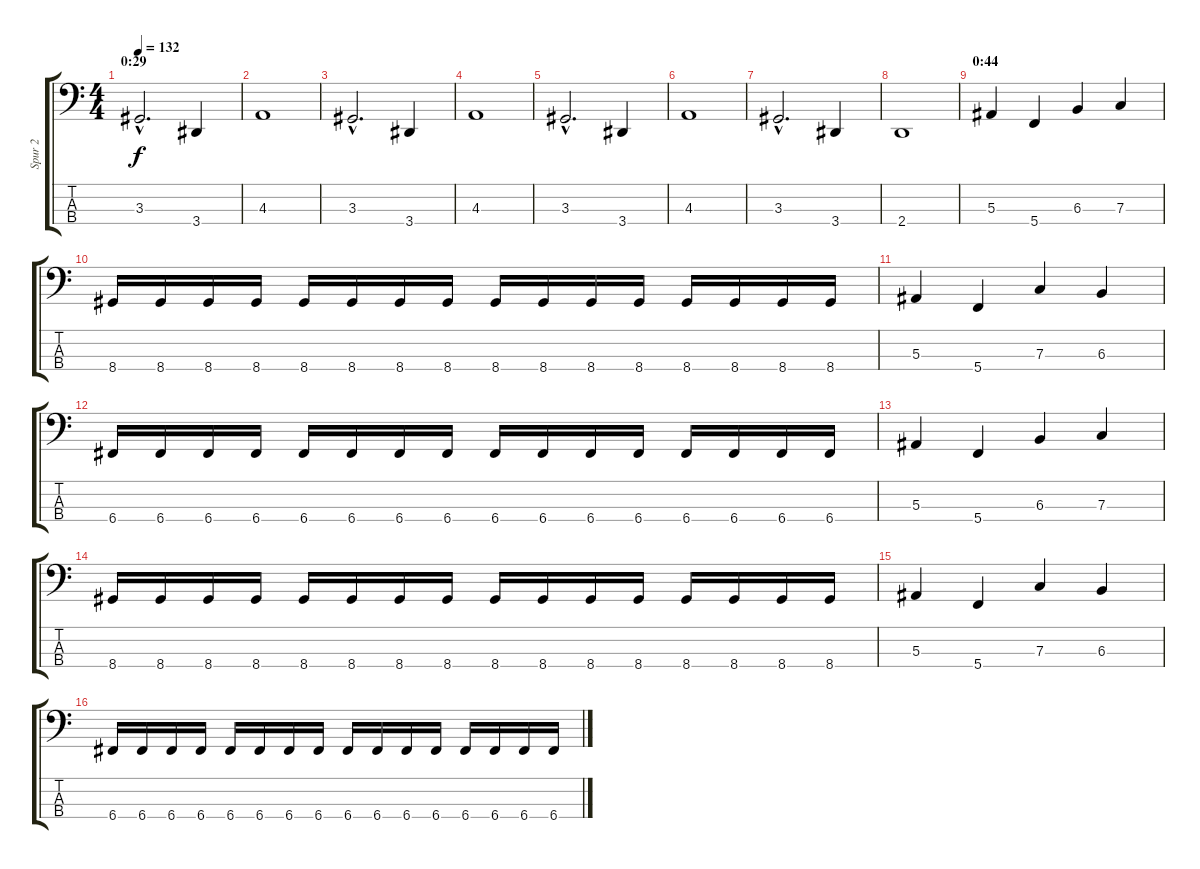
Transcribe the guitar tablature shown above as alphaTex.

\track ("Spur 2" "Spur 2") {instrument electricbassfinger}
\staff {score tabs}
\tuning (Eb2 Bb1 F1 C1) {hide}
\ts (4 4)
\section ("" "0:29")
\tempo 132
\clef f4
\ks c
3.3{hac}.2{d dy f} 3.4.4 |
4.3.1 |
3.3{hac}.2{d} 3.4.4 |
4.3.1 |
3.3{hac}.2{d} 3.4.4 |
4.3.1 |
3.3{hac}.2{d} 3.4.4 |
2.4.1 |
\section ("" "0:44")
5.3.4 5.4.4 6.3.4 7.3.4 |
8.4.16 8.4.16 8.4.16 8.4.16 8.4.16 8.4.16 8.4.16 8.4.16 8.4.16 8.4.16 8.4.16 8.4.16 8.4.16 8.4.16 8.4.16 8.4.16 |
5.3.4 5.4.4 7.3.4 6.3.4 |
6.4.16 6.4.16 6.4.16 6.4.16 6.4.16 6.4.16 6.4.16 6.4.16 6.4.16 6.4.16 6.4.16 6.4.16 6.4.16 6.4.16 6.4.16 6.4.16 |
5.3.4 5.4.4 6.3.4 7.3.4 |
8.4.16 8.4.16 8.4.16 8.4.16 8.4.16 8.4.16 8.4.16 8.4.16 8.4.16 8.4.16 8.4.16 8.4.16 8.4.16 8.4.16 8.4.16 8.4.16 |
5.3.4 5.4.4 7.3.4 6.3.4 |
6.4.16 6.4.16 6.4.16 6.4.16 6.4.16 6.4.16 6.4.16 6.4.16 6.4.16 6.4.16 6.4.16 6.4.16 6.4.16 6.4.16 6.4.16 6.4.16
